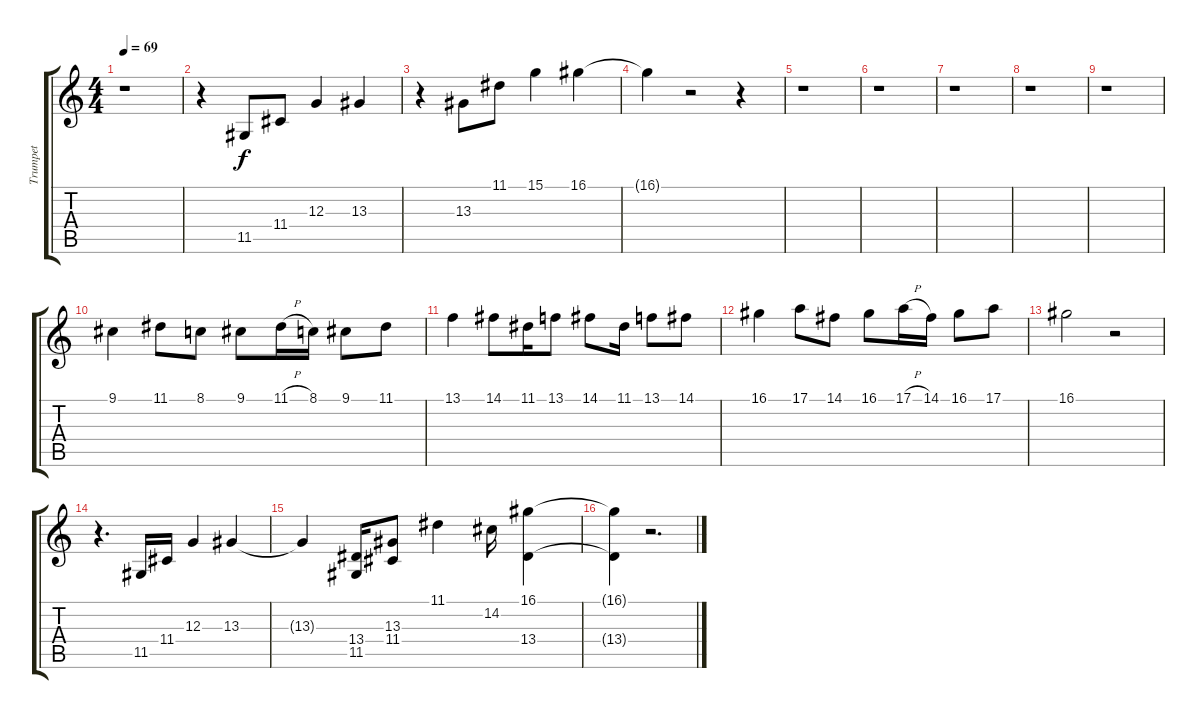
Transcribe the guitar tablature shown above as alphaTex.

\track ("Trumpet" "Trumpet") {instrument trumpet}
\staff {score tabs}
\tuning (E4 B3 G3 D3 A2 E2) {hide}
\ts (4 4)
\tempo 69
\clef g2
\ks c
r.1{dy f instrument trumpet} |
r.4 11.5.8 11.4.8 12.3.4 13.3.4 |
r.4 13.3.8 11.1.8 15.1.4 16.1.4 |
16.1{t}.4 r.2 r.4 |
r.1 |
r.1 |
r.1 |
r.1 |
r.1 |
9.1.4 11.1.8 8.1.8 9.1.8 11.1{h}.16 8.1.16 9.1.8 11.1.8 |
13.1.4 14.1.8 11.1.16 13.1.8 14.1.8 11.1.16 13.1.8 14.1.8 |
16.1.4 17.1.8 14.1.8 16.1.8 17.1{h}.16 14.1.16 16.1.8 17.1.8 |
16.1.2 r.2 |
r.4{d} 11.5.16 11.4.16 12.3.4 13.3.4 |
13.3{t}.4 (13.4 11.5).16 (13.3 11.4).8 11.1.4 14.2.16 (16.1 13.4).4 |
(16.1{t} 13.4{t}).4 r.2{d}
